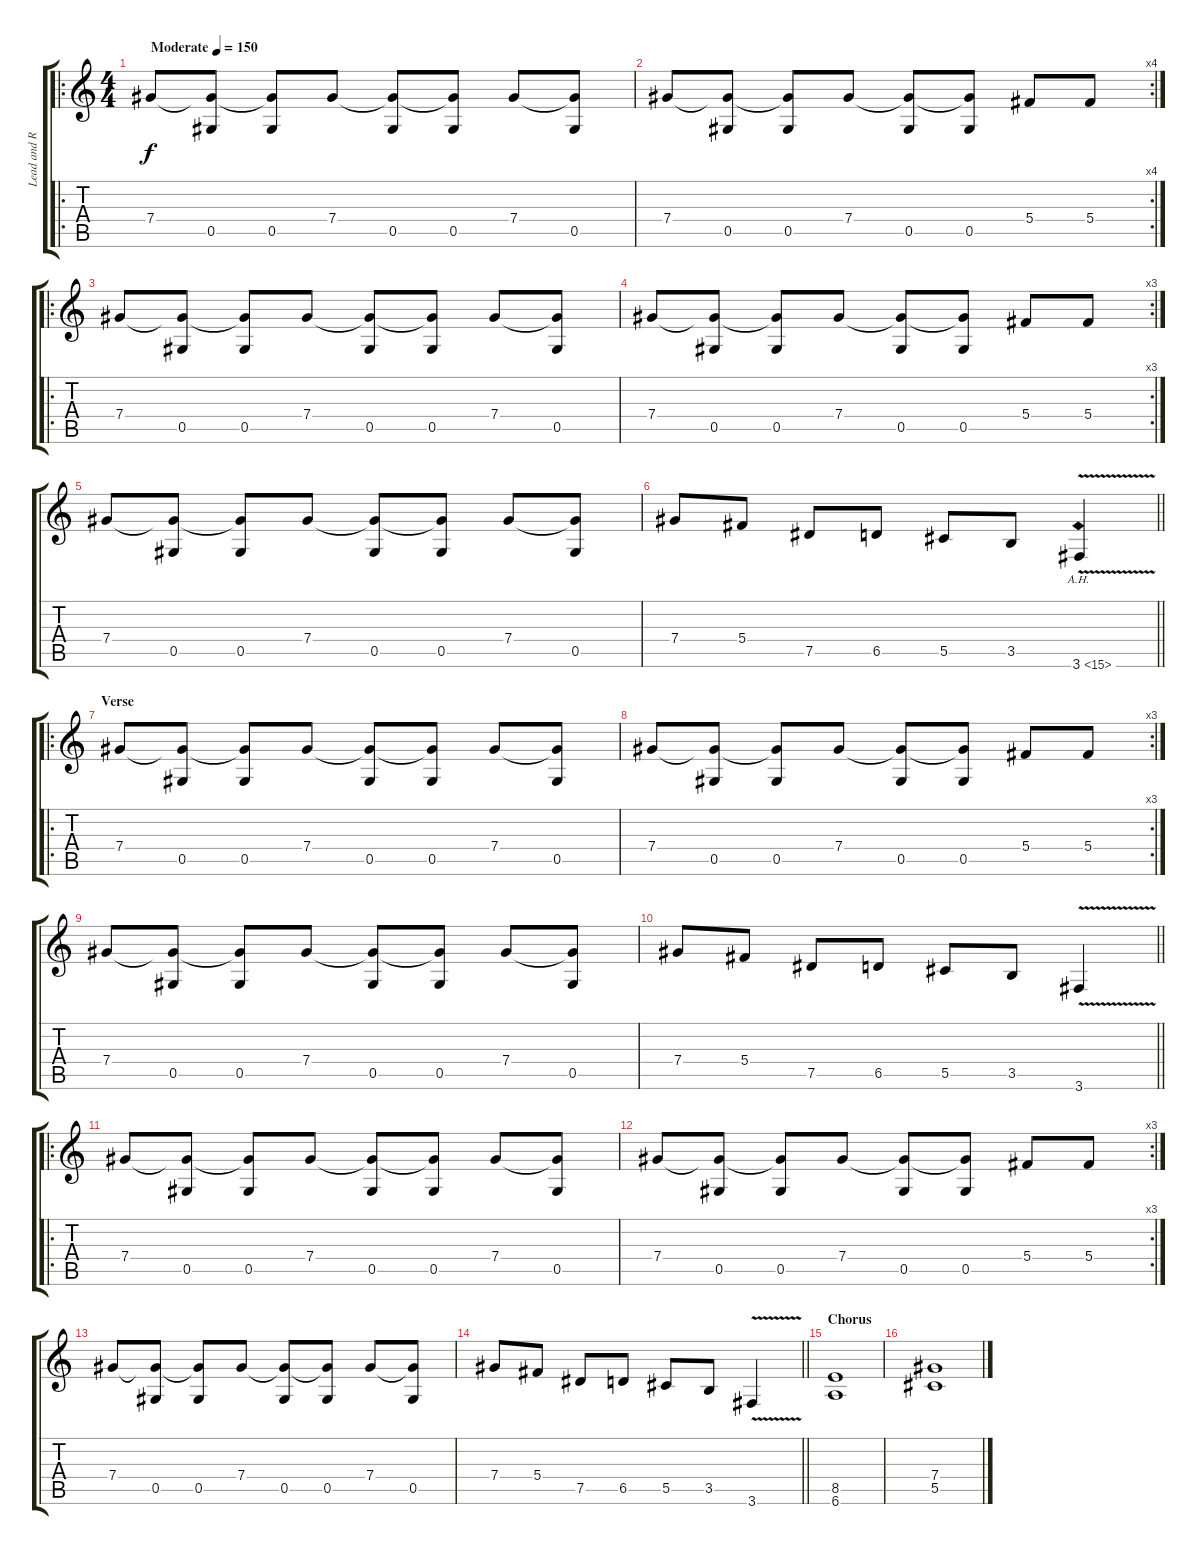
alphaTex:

\track ("Lead and Rhythm 1" "Lead and R") {instrument distortionguitar}
\staff {score tabs}
\tuning (Eb4 Bb3 Gb3 Db3 Ab2 Eb2) {hide}
\ro
\ts (4 4)
\tempo (150 "Moderate")
\clef g2
\ks c
7.4.8{dy f instrument distortionguitar} (7.4{t} 0.5).8 (7.4{t} 0.5).8 7.4.8 (7.4{t} 0.5).8 (7.4{t} 0.5).8 7.4.8 (7.4{t} 0.5).8 |
\rc 4
7.4.8 (7.4{t} 0.5).8 (7.4{t} 0.5).8 7.4.8 (7.4{t} 0.5).8 (7.4{t} 0.5).8 5.4.8 5.4.8 |
\ro
7.4.8 (7.4{t} 0.5).8 (7.4{t} 0.5).8 7.4.8 (7.4{t} 0.5).8 (7.4{t} 0.5).8 7.4.8 (7.4{t} 0.5).8 |
\rc 3
7.4.8 (7.4{t} 0.5).8 (7.4{t} 0.5).8 7.4.8 (7.4{t} 0.5).8 (7.4{t} 0.5).8 5.4.8 5.4.8 |
7.4.8 (7.4{t} 0.5).8 (7.4{t} 0.5).8 7.4.8 (7.4{t} 0.5).8 (7.4{t} 0.5).8 7.4.8 (7.4{t} 0.5).8 |
\barLineRight lightlight
7.4.8 5.4.8 7.5.8 6.5.8 5.5.8 3.5.8 3.6{ah 12 v}.4 |
\ro
\section ("" "Verse")
7.4.8 (7.4{t} 0.5).8 (7.4{t} 0.5).8 7.4.8 (7.4{t} 0.5).8 (7.4{t} 0.5).8 7.4.8 (7.4{t} 0.5).8 |
\rc 3
7.4.8 (7.4{t} 0.5).8 (7.4{t} 0.5).8 7.4.8 (7.4{t} 0.5).8 (7.4{t} 0.5).8 5.4.8 5.4.8 |
7.4.8 (7.4{t} 0.5).8 (7.4{t} 0.5).8 7.4.8 (7.4{t} 0.5).8 (7.4{t} 0.5).8 7.4.8 (7.4{t} 0.5).8 |
\barLineRight lightlight
7.4.8 5.4.8 7.5.8 6.5.8 5.5.8 3.5.8 3.6{v}.4 |
\ro
7.4.8 (7.4{t} 0.5).8 (7.4{t} 0.5).8 7.4.8 (7.4{t} 0.5).8 (7.4{t} 0.5).8 7.4.8 (7.4{t} 0.5).8 |
\rc 3
7.4.8 (7.4{t} 0.5).8 (7.4{t} 0.5).8 7.4.8 (7.4{t} 0.5).8 (7.4{t} 0.5).8 5.4.8 5.4.8 |
7.4.8 (7.4{t} 0.5).8 (7.4{t} 0.5).8 7.4.8 (7.4{t} 0.5).8 (7.4{t} 0.5).8 7.4.8 (7.4{t} 0.5).8 |
\barLineRight lightlight
7.4.8 5.4.8 7.5.8 6.5.8 5.5.8 3.5.8 3.6{v}.4 |
\section ("" "Chorus")
(8.5 6.6).1 |
(7.4 5.5).1
